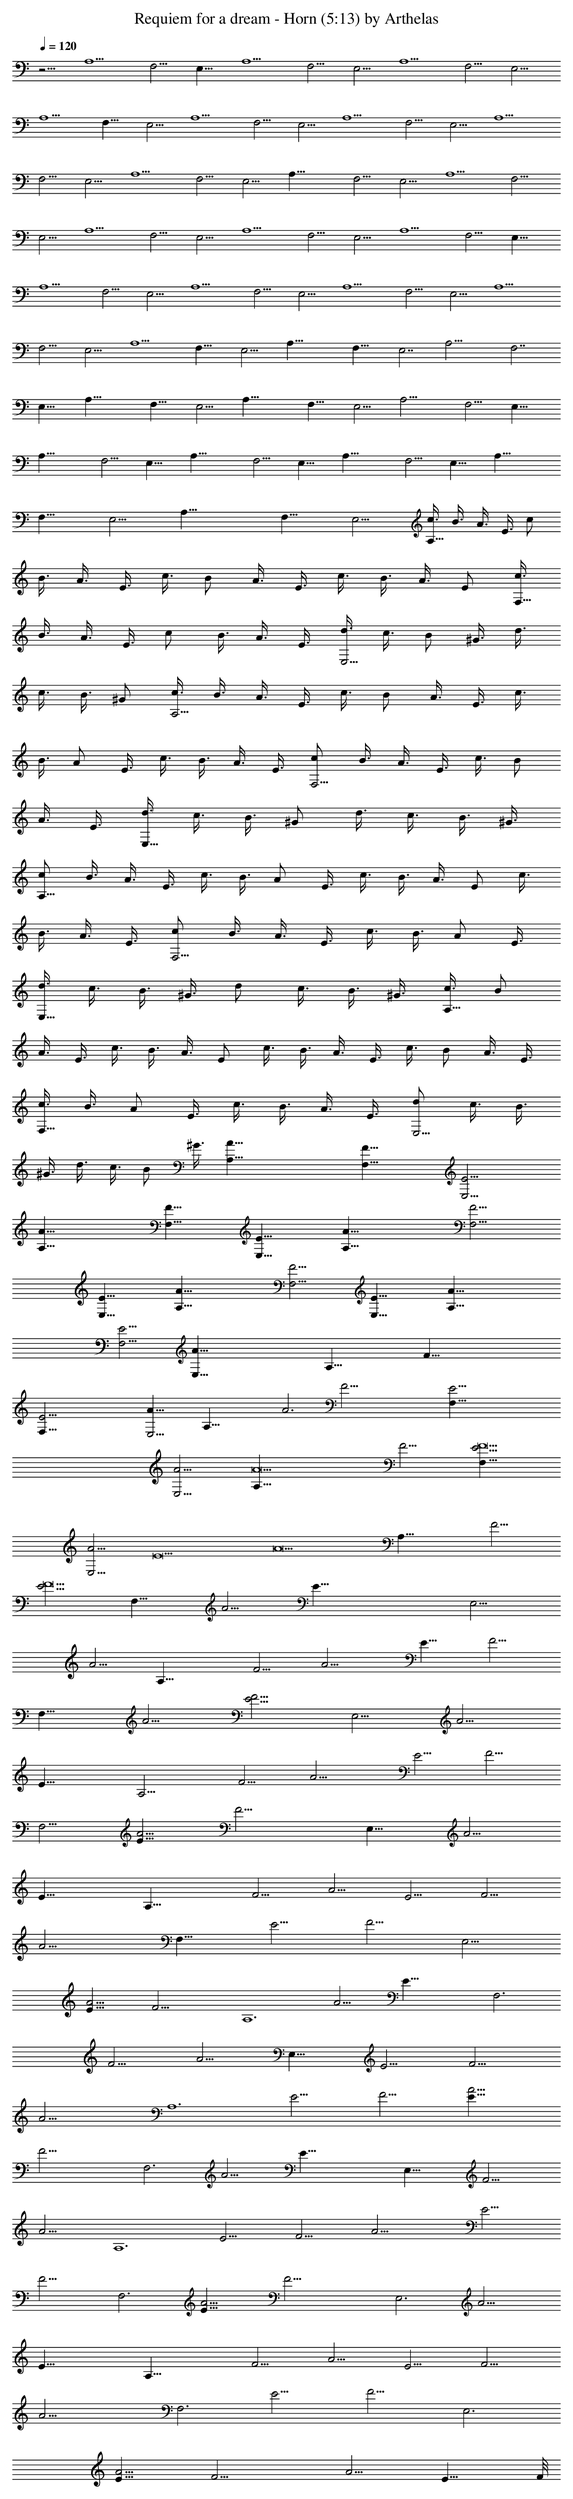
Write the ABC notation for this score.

X:1
T:Requiem for a dream - Horn (5:13) by Arthelas
L:1/4
Q:120
K:C
z13/4 A,13/2 F,13/4 E,25/8 A,13/2 F,13/4 E,13/4 A,13/2 F,13/4 E,13/4
A,13/2 F,25/8 E,13/4 A,13/2 F,13/4 E,13/4 A,13/2 F,13/4 E,13/4 A,13/2
F,13/4 E,13/4 A,13/2 F,13/4 E,13/4 A,51/8 F,13/4 E,13/4 A,13/2 F,13/4
E,13/4 A,13/2 F,13/4 E,13/4 A,13/2 F,13/4 E,13/4 A,13/2 F,13/4 E,25/8
A,13/2 F,13/4 E,13/4 A,13/2 F,13/4 E,13/4 A,13/2 F,13/4 E,13/4 A,13/2
F,13/4 E,13/4 A,13/2 F,25/8 E,13/4 A,55/8 F,27/8 E,7/2 A,27/4 F,7/2
E,27/8 A,51/8 F,25/8 E,13/4 A,51/8 F,25/8 E,13/4 A,25/4 F,13/4 E,25/8
A,51/8 F,13/4 E,25/8 A,51/8 F,13/4 E,25/8 A,51/8 F,13/4 E,25/8 A,51/8
F,25/8 E,13/4 A,51/8 F,25/8 E,13/4 [c3/8A,51/8] B3/8 A3/8 E3/8 c/2
B3/8 A3/8 E3/8 c3/8 B/2 A3/8 E3/8 c3/8 B3/8 A3/8 E/2 [c3/8F,25/8]
B3/8 A3/8 E3/8 c/2 B3/8 A3/8 E3/8 [d3/8E,13/4] c3/8 B/2 ^G3/8 d3/8
c3/8 B3/8 ^G/2 [c3/8A,25/4] B3/8 A3/8 E3/8 c3/8 B/2 A3/8 E3/8 c3/8
B3/8 A/2 E3/8 c3/8 B3/8 A3/8 E3/8 [c/2F,13/4] B3/8 A3/8 E3/8 c3/8 B/2
A3/8 E3/8 [d3/8E,25/8] c3/8 B3/8 ^G/2 d3/8 c3/8 B3/8 ^G3/8
[c/2A,51/8] B3/8 A3/8 E3/8 c3/8 B3/8 A/2 E3/8 c3/8 B3/8 A3/8 E/2 c3/8
B3/8 A3/8 E3/8 [c/2F,13/4] B3/8 A3/8 E3/8 c3/8 B3/8 A/2 E3/8
[d3/8E,25/8] c3/8 B3/8 ^G3/8 d/2 c3/8 B3/8 ^G3/8 [c3/8A,51/8] B/2
A3/8 E3/8 c3/8 B3/8 A3/8 E/2 c3/8 B3/8 A3/8 E3/8 c3/8 B/2 A3/8 E3/8
[c3/8F,25/8] B3/8 A/2 E3/8 c3/8 B3/8 A3/8 E3/8 [d/2E,13/4] c3/8 B3/8
^G3/8 d3/8 c3/8 B/2 ^G3/8 [A51/8A,51/8] [F25/8F,25/8] [E13/4E,13/4]
[A51/8A,51/8] [F25/8F,25/8] [E25/8E,25/8] [A51/8A,51/8] [F13/4F,13/4]
[E25/8E,25/8] [A51/8A,51/8] [F13/4F,13/4] [E25/8E,25/8] [A51/8A,51/8]
[E13/4F,13/4] [A101/8E,25/8] [A,51/8z13/4] [F101/8z25/8]
[E51/4F,25/8] [A27/8E,13/4] [A,51/8z/8] A3 [F51/4z13/4] [E51/4F,25/8]
[A13/4E,13/4] [A19/2A,51/8z25/8] F13/4 [E13/4F19/2F,25/8]
[A13/4E,13/4z/8] [E19/2z25/8] [A19/2z3/8] [A,51/8z11/4] F13/4
[E13/4F19/2z3/8] [F,25/8z11/4] [A13/4z/8] [E75/8z/4] [E,13/4z23/8]
[A13/4z3/8] [A,51/8z11/4] [F13/4z/8] [A25/4z3] [E27/8z/8] [F13/4z3/8]
[F,25/8z11/4] [A13/4z/8] [E13/4F25/4z/4] [E,13/4z23/8] [A13/4z/8]
[E49/8z/4] [A,25/4z11/4] [F13/4z/8] [A25/4z3] [E13/4z/8] [F13/4z/4]
[F,13/4z23/8] [E27/8A13/4z/8] [F25/4z/4] [E,25/8z23/8] [A13/4z/8]
[E49/8z/8] [A,51/8z23/8] [F13/4z/8] [A13/4z3] [E13/4z/8] [F13/4z/8]
[A25/4z/8] [F,25/8z23/8] [E13/4z/8] [F13/4z/8] [E,13/4z3]
[E27/8A13/4z/8] [F25/4z/8] [A,6z3] [A13/4z/8] [E49/8z23/8] [F,3z/8]
[F13/4z/8] [A13/4z11/4] [E,25/8z/4] [E13/4z/8] [F13/4z/8]
[A25/4z21/8] [A,6z3/8] [E13/4z/8] [F13/4z25/8] [E27/8A13/4z/8]
[F25/4z9/4] [F,3z7/8] [A13/4z/8] [E49/8z2] [E,25/8z] [F13/4z/8]
[A13/4z13/8] [A,6z11/8] [E13/4z/8] [F13/4z/8] [A25/4z3] [E13/4z/8]
[F13/4z5/4] [F,3z15/8] [A13/4E27/8z/8] [F25/4z] [E,3z17/8] [A13/4z/8]
[E49/8z3/4] [A,49/8z9/4] [F13/4z/8] [A13/4z3] [E13/4z/8] [F13/4z/8]
[A25/4z/2] [F,3z5/2] [E13/4z/8] [F13/4z3/8] [E,3z11/4]
[A13/4E27/8z/8] [F25/4z25/8] [A13/4z/8] [E25/8z3] F/8
